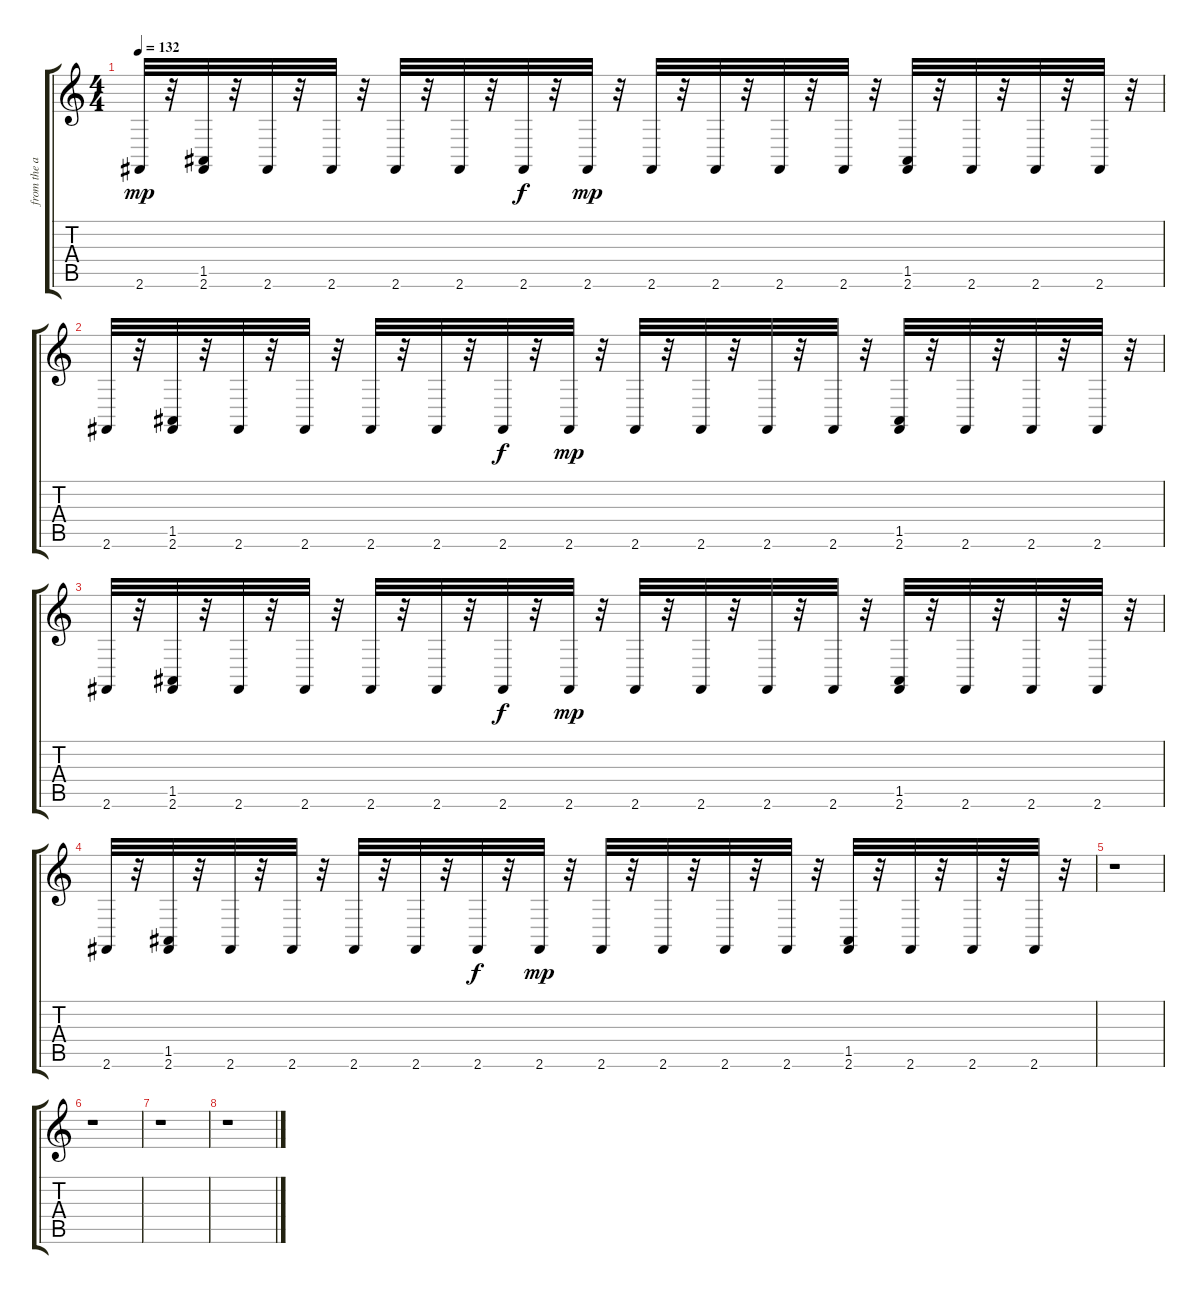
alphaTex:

\track ("from the album" "from the a") {instrument celesta}
\staff {score tabs}
\tuning (E4 B3 G3 D3 A2 E2) {hide}
\ts (4 4)
\tempo 132
\clef g2
\ks c
2.6.32{dy mp} r.32 (1.5 2.6).32 r.32 2.6.32 r.32 2.6.32 r.32 2.6.32 r.32 2.6.32 r.32 2.6.32{dy f} r.32 2.6.32{dy mp} r.32 2.6.32 r.32 2.6.32 r.32 2.6.32 r.32 2.6.32 r.32 (1.5 2.6).32 r.32 2.6.32 r.32 2.6.32 r.32 2.6.32 r.32 |
2.6.32 r.32 (1.5 2.6).32 r.32 2.6.32 r.32 2.6.32 r.32 2.6.32 r.32 2.6.32 r.32 2.6.32{dy f} r.32 2.6.32{dy mp} r.32 2.6.32 r.32 2.6.32 r.32 2.6.32 r.32 2.6.32 r.32 (1.5 2.6).32 r.32 2.6.32 r.32 2.6.32 r.32 2.6.32 r.32 |
2.6.32 r.32 (1.5 2.6).32 r.32 2.6.32 r.32 2.6.32 r.32 2.6.32 r.32 2.6.32 r.32 2.6.32{dy f} r.32 2.6.32{dy mp} r.32 2.6.32 r.32 2.6.32 r.32 2.6.32 r.32 2.6.32 r.32 (1.5 2.6).32 r.32 2.6.32 r.32 2.6.32 r.32 2.6.32 r.32 |
2.6.32 r.32 (1.5 2.6).32 r.32 2.6.32 r.32 2.6.32 r.32 2.6.32 r.32 2.6.32 r.32 2.6.32{dy f} r.32 2.6.32{dy mp} r.32 2.6.32 r.32 2.6.32 r.32 2.6.32 r.32 2.6.32 r.32 (1.5 2.6).32 r.32 2.6.32 r.32 2.6.32 r.32 2.6.32 r.32 |
r.1 |
r.1 |
r.1 |
r.1
